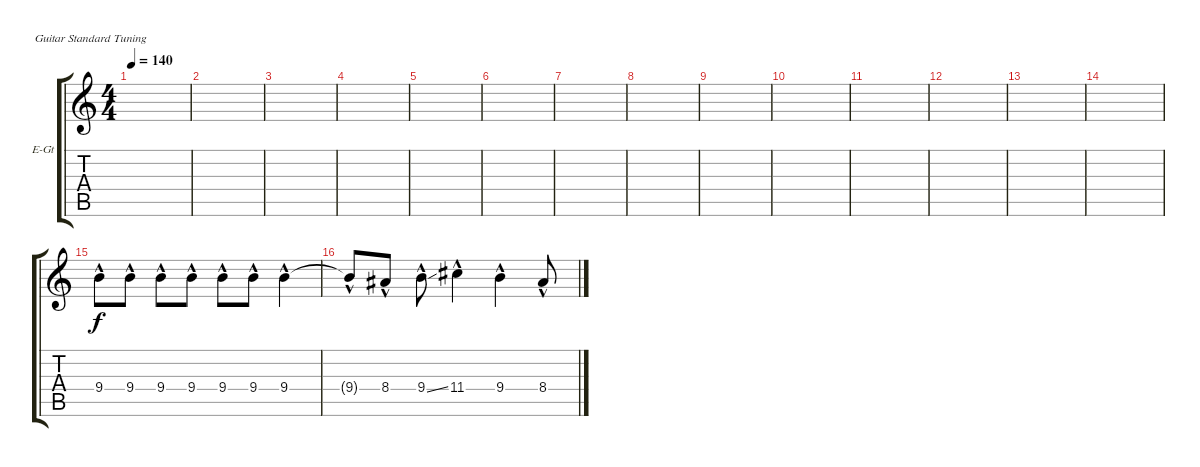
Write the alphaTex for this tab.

\defaultSystemsLayout 4
\bracketExtendMode groupsimilarinstruments
\firstSystemTrackNameOrientation horizontal
\otherSystemsTrackNameOrientation horizontal
\track ("Cook(Solo)" "E-Gt") {instrument electricguitarclean}
\staff {score tabs}
\tuning (E4 B3 G3 D3 A2 E2)
\ts (4 4)
\tempo 140
\clef g2
\scale
0.333333
\ks c
|
\scale
0.333333 |
\scale
0.333333 |
\scale
0.333333 |
\scale
0.333333 |
\scale
0.333333 |
\scale
0.333333 |
\scale
0.333333 |
\scale
0.333333 |
\scale
0.333333 |
\scale
0.333333 |
\scale
0.333333 |
\scale
0.333333 |
\scale
0.333333 |
\scale
0.333333 9.4{hac}.8 9.4{hac}.8 9.4{hac}.8 9.4{hac}.8 9.4{hac}.8 9.4{hac}.8 9.4{hac}.4 |
\scale
0.333333 9.4{hac t}.8 8.4{hac}.8 9.4{ss hac}.8 11.4{hac}.4 9.4{hac}.4 8.4{hac}.8
